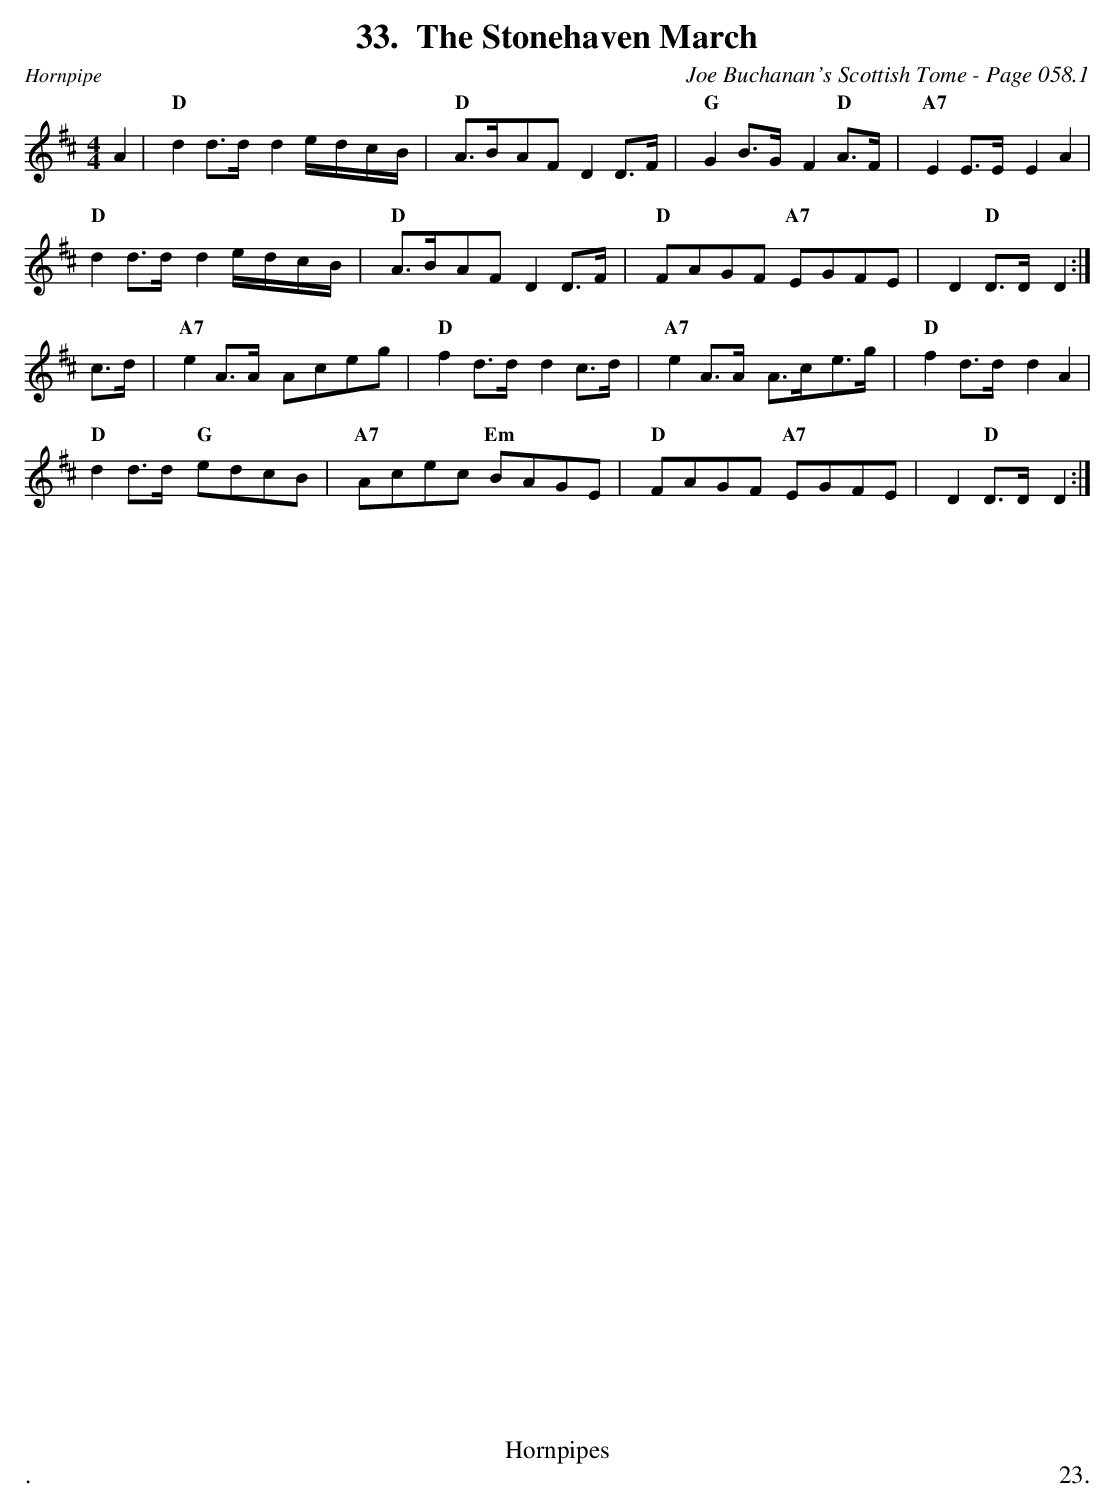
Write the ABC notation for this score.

X:1
T:Stonehaven March, The
C:Joe Buchanan's Scottish Tome - Page 058.1
L:1/8
M:4/4
K:Dmaj
A2 | "D"d2 d>d d2 e/d/c/B/ | "D"A>BAF D2 D>F | "G"G2 B>G F2 "D"A>F | "A7"E2 E>E E2 A2 |
"D"d2 d>d d2 e/d/c/B/ | "D"A>BAF D2 D>F | "D"FAGF "A7"EGFE | D2 "D"D>D D2 :|
c>d | "A7"e2 A>A Aceg | "D"f2 d>d d2 c>d | "A7"e2 A>A A>ce>g | "D"f2 d>d d2 A2 |
"D"d2 d>d "G"edcB | "A7"Acec "Em"BAGE | "D"FAGF "A7"EGFE | D2 "D"D>D D2 :|
